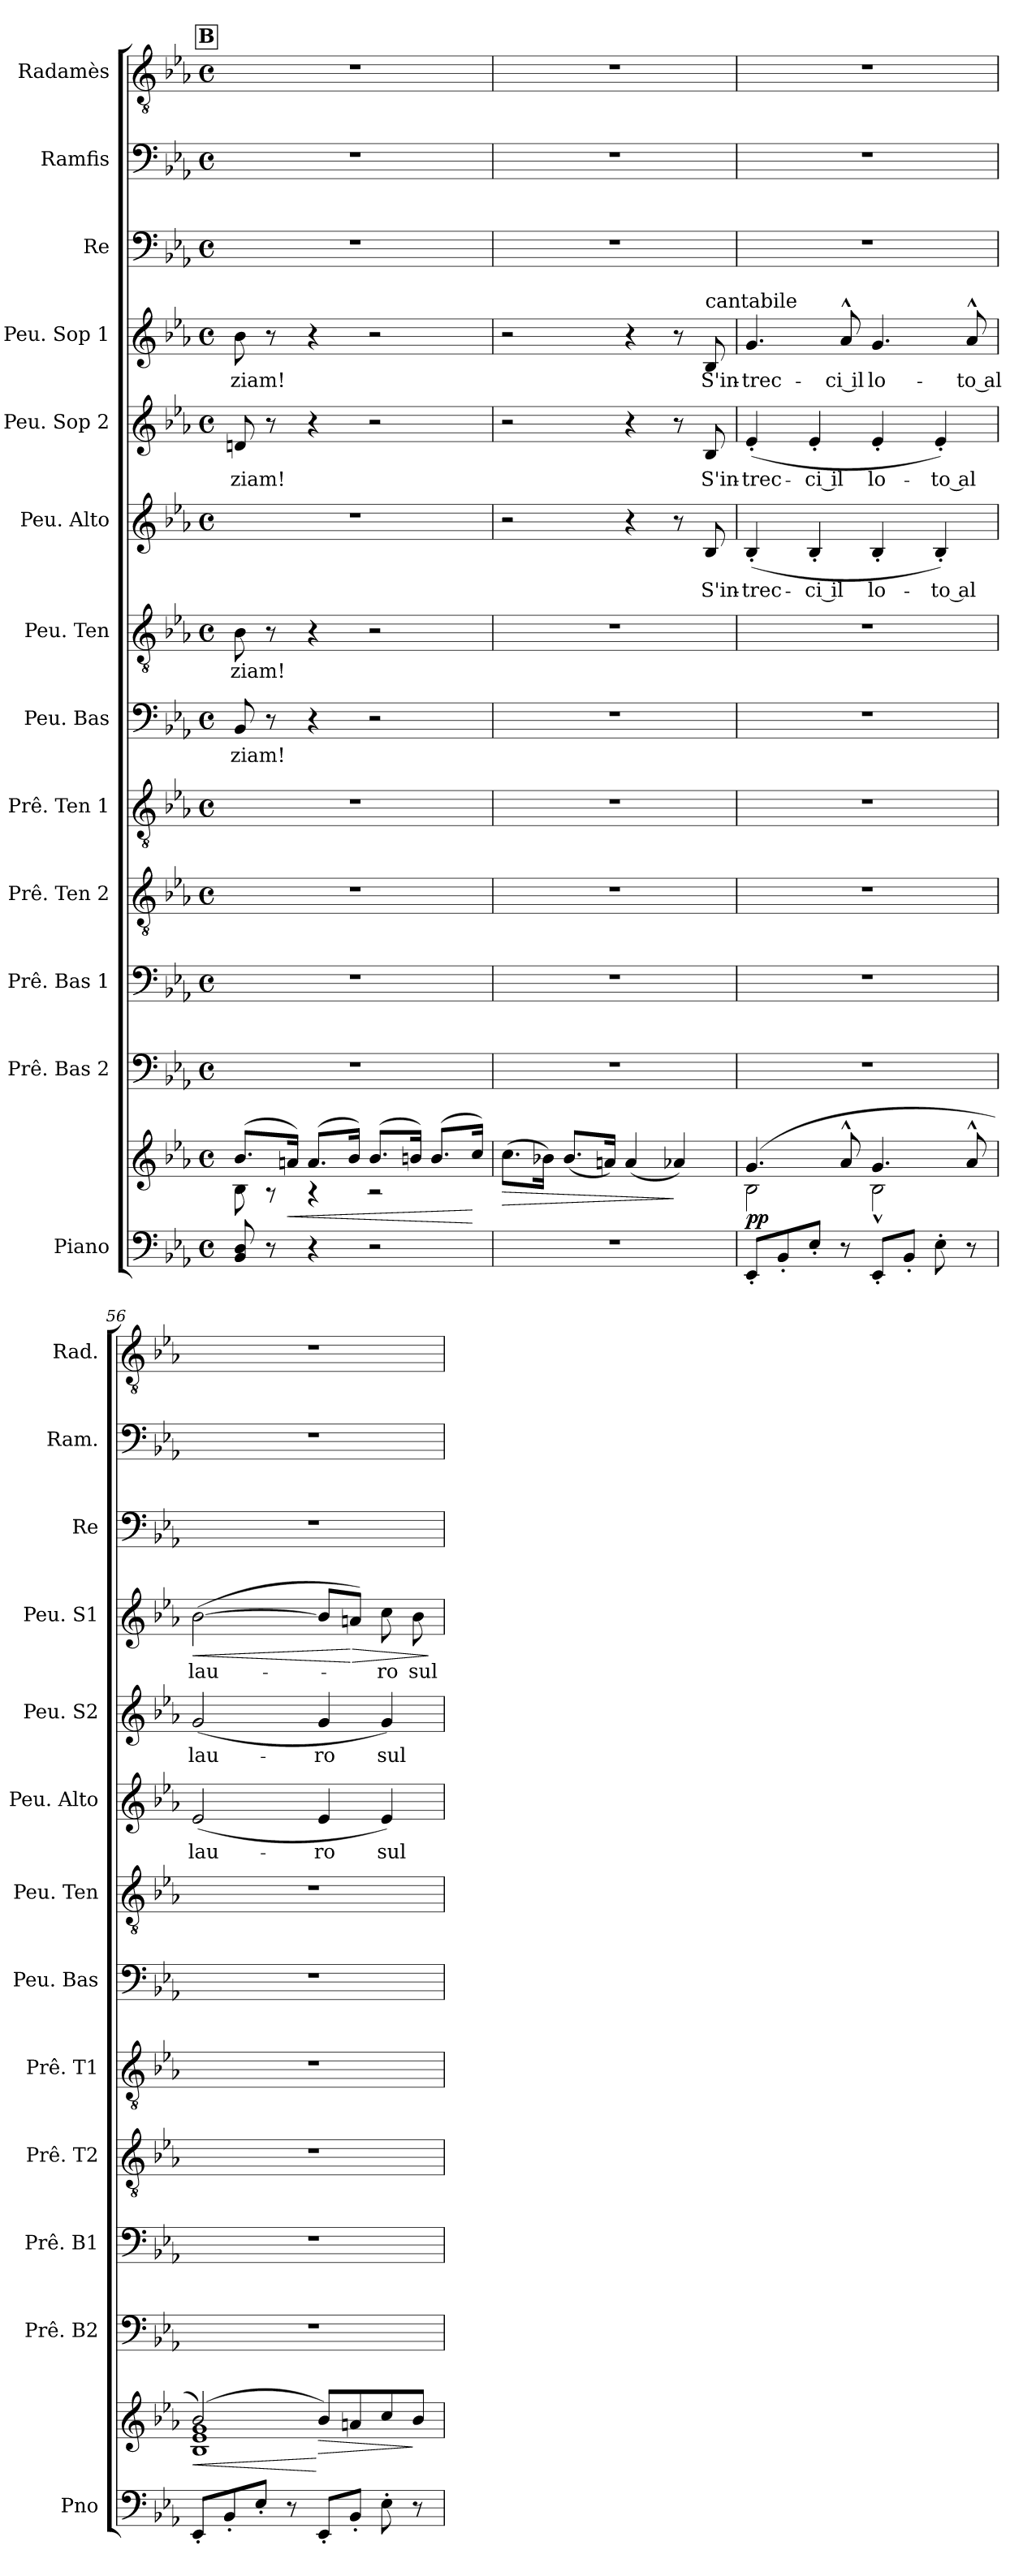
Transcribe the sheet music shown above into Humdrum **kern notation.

**kern	**kern	**dynam	**kern	**kern	**kern	**kern	**kern	**text	**kern	**text	**kern	**text	**kern	**text	**kern	**text	**dynam	**kern	**kern	**kern
*part13	*part13	*part13	*part12	*part11	*part10	*part9	*part8	*part8	*part7	*part7	*part6	*part6	*part5	*part5	*part4	*part4	*part4	*part3	*part2	*part1
*staff14	*staff13	*staff13/14	*staff12	*staff11	*staff10	*staff9	*staff8	*staff8	*staff7	*staff7	*staff6	*staff6	*staff5	*staff5	*staff4	*staff4	*staff4	*staff3	*staff2	*staff1
*I"Piano	*	*	*I"Prê. Bas 2	*I"Prê. Bas 1	*I"Prê. Ten 2	*I"Prê. Ten 1	*I"Peu. Bas	*	*I"Peu. Ten	*	*I"Peu. Alto	*	*I"Peu. Sop 2	*	*I"Peu. Sop 1	*	*	*I"Re	*I"Ramfis	*I"Radamès
*I'Pno	*	*	*I'Prê. B2	*I'Prê. B1	*I'Prê. T2	*I'Prê. T1	*I'Peu. Bas	*	*I'Peu. Ten	*	*I'Peu. Alto	*	*I'Peu. S2	*	*I'Peu. S1	*	*	*I'Re	*I'Ram.	*I'Rad.
*clefF4	*clefG2	*	*clefF4	*clefF4	*clefGv2	*clefGv2	*clefF4	*	*clefGv2	*	*clefG2	*	*clefG2	*	*clefG2	*	*	*clefF4	*clefF4	*clefGv2
*k[b-e-a-]	*k[b-e-a-]	*	*k[b-e-a-]	*k[b-e-a-]	*k[b-e-a-]	*k[b-e-a-]	*k[b-e-a-]	*	*k[b-e-a-]	*	*k[b-e-a-]	*	*k[b-e-a-]	*	*k[b-e-a-]	*	*	*k[b-e-a-]	*k[b-e-a-]	*k[b-e-a-]
*M4/4	*M4/4	*	*M4/4	*M4/4	*M4/4	*M4/4	*M4/4	*	*M4/4	*	*M4/4	*	*M4/4	*	*M4/4	*	*	*M4/4	*M4/4	*M4/4
*met(c)	*met(c)	*	*met(c)	*met(c)	*met(c)	*met(c)	*met(c)	*	*met(c)	*	*met(c)	*	*met(c)	*	*met(c)	*	*	*met(c)	*met(c)	*met(c)
*MM100	*MM100	*	*MM100	*MM100	*MM100	*MM100	*MM100	*	*MM100	*	*MM100	*	*MM100	*	*MM100	*	*	*MM100	*MM100	*MM100
!!LO:REH:place=s1:a:fs=18:t=B
=53	=53	=53	=53	=53	=53	=53	=53	=53	=53	=53	=53	=53	=53	=53	=53	=53	=53	=53	=53	=53
*	*^	*	*	*	*	*	*	*	*	*	*	*	*	*	*	*	*	*	*	*
!	!	!	!	!	!	!	!	!	!LO:LY:b:color=#0055FF	!	!LO:LY:b:color=#0055FF	!	!	!	!LO:LY:b:color=#AA0000	!	!LO:LY:b:color=#0055FF	!	!	!	!
8BB-/ 8D/	(>8.b-/L	8B-\	.	1r	1r	1r	1r	8BB-/	-ziam!	8B-\	-ziam!	1r	.	8dn/	-ziam!	8b-\	-ziam!	.	1r	1r	1r
8r	.	8r	.	.	.	.	.	8r	.	8r	.	.	.	8r	.	8r	.	.	.	.	.
!	!	!	!LO:HP:b	!	!	!	!	!	!	!	!	!	!	!	!	!	!	!	!	!	!
.	16an/Jk)	.	<	.	.	.	.	.	.	.	.	.	.	.	.	.	.	.	.	.	.
4r	(>8.a/L	4r	.	.	.	.	.	4r	.	4r	.	.	.	4r	.	4r	.	.	.	.	.
.	16b-/Jk)	.	.	.	.	.	.	.	.	.	.	.	.	.	.	.	.	.	.	.	.
2r	(>8.b-/L	2r	.	.	.	.	.	2r	.	2r	.	.	.	2r	.	2r	.	.	.	.	.
.	16bn/Jk)	.	.	.	.	.	.	.	.	.	.	.	.	.	.	.	.	.	.	.	.
.	(>8.b/L	.	.	.	.	.	.	.	.	.	.	.	.	.	.	.	.	.	.	.	.
.	16cc/Jk)	.	[	.	.	.	.	.	.	.	.	.	.	.	.	.	.	.	.	.	.
*	*v	*v	*	*	*	*	*	*	*	*	*	*	*	*	*	*	*	*	*	*	*
=54	=54	=54	=54	=54	=54	=54	=54	=54	=54	=54	=54	=54	=54	=54	=54	=54	=54	=54	=54	=54
!	!	!LO:HP:b	!	!	!	!	!	!	!	!	!	!	!	!	!	!	!	!	!	!
1r	(>8.cc\L	>	1r	1r	1r	1r	1r	.	1r	.	2r	.	2r	.	2r	.	.	1r	1r	1r
.	16b-X\Jk)	.	.	.	.	.	.	.	.	.	.	.	.	.	.	.	.	.	.	.
.	(<8.b-/L	.	.	.	.	.	.	.	.	.	.	.	.	.	.	.	.	.	.	.
.	16an/Jk)	.	.	.	.	.	.	.	.	.	.	.	.	.	.	.	.	.	.	.
.	(<4a/	.	.	.	.	.	.	.	.	.	4r	.	4r	.	4r	.	.	.	.	.
.	4a-X/)	]	.	.	.	.	.	.	.	.	8r	.	8r	.	8r	.	.	.	.	.
!	!	!	!	!	!	!	!	!	!	!	!	!	!	!	!LO:TX:a:t=cantabile	!	!	!	!	!
!	!	!	!	!	!	!	!	!	!	!	!	!LO:LY:b:color=#0055FF	!	!LO:LY:b:color=#AA0000	!	!LO:LY:b:color=#0055FF	!	!	!	!
.	.	.	.	.	.	.	.	.	.	.	8B-/	S'in-	8B-/	S'in-	8B-/	S'in-	.	.	.	.
!!LO:PB:g=z
=55	=55	=55	=55	=55	=55	=55	=55	=55	=55	=55	=55	=55	=55	=55	=55	=55	=55	=55	=55	=55
*	*^	*	*	*	*	*	*	*	*	*	*	*	*	*	*	*	*	*	*	*
!	!	!	!LO:DY:a=2	!	!	!	!	!	!	!	!	!	!LO:LY:b:color=#0055FF	!	!LO:LY:b:color=#AA0000	!	!LO:LY:b:color=#0055FF	!	!	!	!
!	!	!	!LO:DY:n=1:a	!	!	!	!	!	!	!	!	!	!	!	!	!	!	!	!	!	!
8EE-'/L	(>4.g/	2B-\	p p	1r	1r	1r	1r	1r	.	1r	.	(<4B-'/	-trec-	(<4e-'/	-trec-	4.g/	-trec-	.	1r	1r	1r
8BB-'/	.	.	.	.	.	.	.	.	.	.	.	.	.	.	.	.	.	.	.	.	.
!	!	!	!	!	!	!	!	!	!	!	!	!	!LO:LY:b:color=#0055FF	!	!LO:LY:b:color=#AA0000	!	!	!	!	!	!
8E-'/J	.	.	.	.	.	.	.	.	.	.	.	4B-'/	ci il	4e-'/	ci il	.	.	.	.	.	.
!	!	!	!	!	!	!	!	!	!	!	!	!	!	!	!	!	!LO:LY:b:color=#0055FF	!	!	!	!
8r	8a-^^/	.	.	.	.	.	.	.	.	.	.	.	.	.	.	8a-^^/	ci il	.	.	.	.
!	!	!	!	!	!	!	!	!	!	!	!	!	!LO:LY:b:color=#0055FF	!	!LO:LY:b:color=#AA0000	!	!LO:LY:b:color=#0055FF	!	!	!	!
8EE-'/L	4.g/	2B-^^\	.	.	.	.	.	.	.	.	.	4B-'/	lo-	4e-'/	lo-	4.g/	lo-	.	.	.	.
8BB-'/J	.	.	.	.	.	.	.	.	.	.	.	.	.	.	.	.	.	.	.	.	.
!	!	!	!	!	!	!	!	!	!	!	!	!	!LO:LY:b:color=#0055FF	!	!LO:LY:b:color=#AA0000	!	!	!	!	!	!
8E-'\	.	.	.	.	.	.	.	.	.	.	.	4B-'/)	to al	4e-'/)	to al	.	.	.	.	.	.
!	!	!	!	!	!	!	!	!	!	!	!	!	!	!	!	!	!LO:LY:b:color=#0055FF	!	!	!	!
8r	8a-^^/	.	.	.	.	.	.	.	.	.	.	.	.	.	.	8a-^^/	to al	.	.	.	.
=56	=56	=56	=56	=56	=56	=56	=56	=56	=56	=56	=56	=56	=56	=56	=56	=56	=56	=56	=56	=56	=56
!	!	!	!LO:HP:b	!	!	!	!	!	!	!	!	!	!LO:LY:b:color=#0055FF	!	!LO:LY:b:color=#AA0000	!	!LO:LY:b:color=#0055FF	!LO:HP:b	!	!	!
8EE-'/L	(>2b-/)	1B- 1e- 1g	<	1r	1r	1r	1r	1r	.	1r	.	(<2e-/	lau-	(<2g/	lau-	(>[2b-\	lau-	<	1r	1r	1r
8BB-'/	.	.	.	.	.	.	.	.	.	.	.	.	.	.	.	.	.	.	.	.	.
8E-'/J	.	.	.	.	.	.	.	.	.	.	.	.	.	.	.	.	.	.	.	.	.
8r	.	.	.	.	.	.	.	.	.	.	.	.	.	.	.	.	.	.	.	.	.
!	!	!	!LO:HP:n=1:b	!	!	!	!	!	!	!	!	!	!LO:LY:b:color=#0055FF	!	!LO:LY:b:color=#AA0000	!	!	!	!	!	!
8EE-'/L	8b-/L)	.	[ >	.	.	.	.	.	.	.	.	4e-/	-ro	4g/	-ro	8b-/L]	.	.	.	.	.
!	!	!	!	!	!	!	!	!	!	!	!	!	!	!	!	!	!	!LO:HP:n=1:b	!	!	!
8BB-'/J	8an/	.	.	.	.	.	.	.	.	.	.	.	.	.	.	8an/J)	.	[ >	.	.	.
!	!	!	!	!	!	!	!	!	!	!	!	!	!LO:LY:b:color=#0055FF	!	!LO:LY:b:color=#AA0000	!	!LO:LY:b:color=#0055FF	!	!	!	!
8E-'\	8cc/	.	.	.	.	.	.	.	.	.	.	4e-/)	sul	4g/)	sul	8cc\	-ro	.	.	.	.
!	!	!	!	!	!	!	!	!	!	!	!	!	!	!	!	!	!LO:LY:b:color=#0055FF	!	!	!	!
8r	8b-/J	.	]	.	.	.	.	.	.	.	.	.	.	.	.	8b-\	sul	.	.	.	.
*	*v	*v	*	*	*	*	*	*	*	*	*	*	*	*	*	*	*	*	*	*	*
.	.	.	.	.	.	.	.	.	.	.	.	.	.	.	.	.	]	.	.	.
=	=	=	=	=	=	=	=	=	=	=	=	=	=	=	=	=	=	=	=	=
*-	*-	*-	*-	*-	*-	*-	*-	*-	*-	*-	*-	*-	*-	*-	*-	*-	*-	*-	*-	*-
